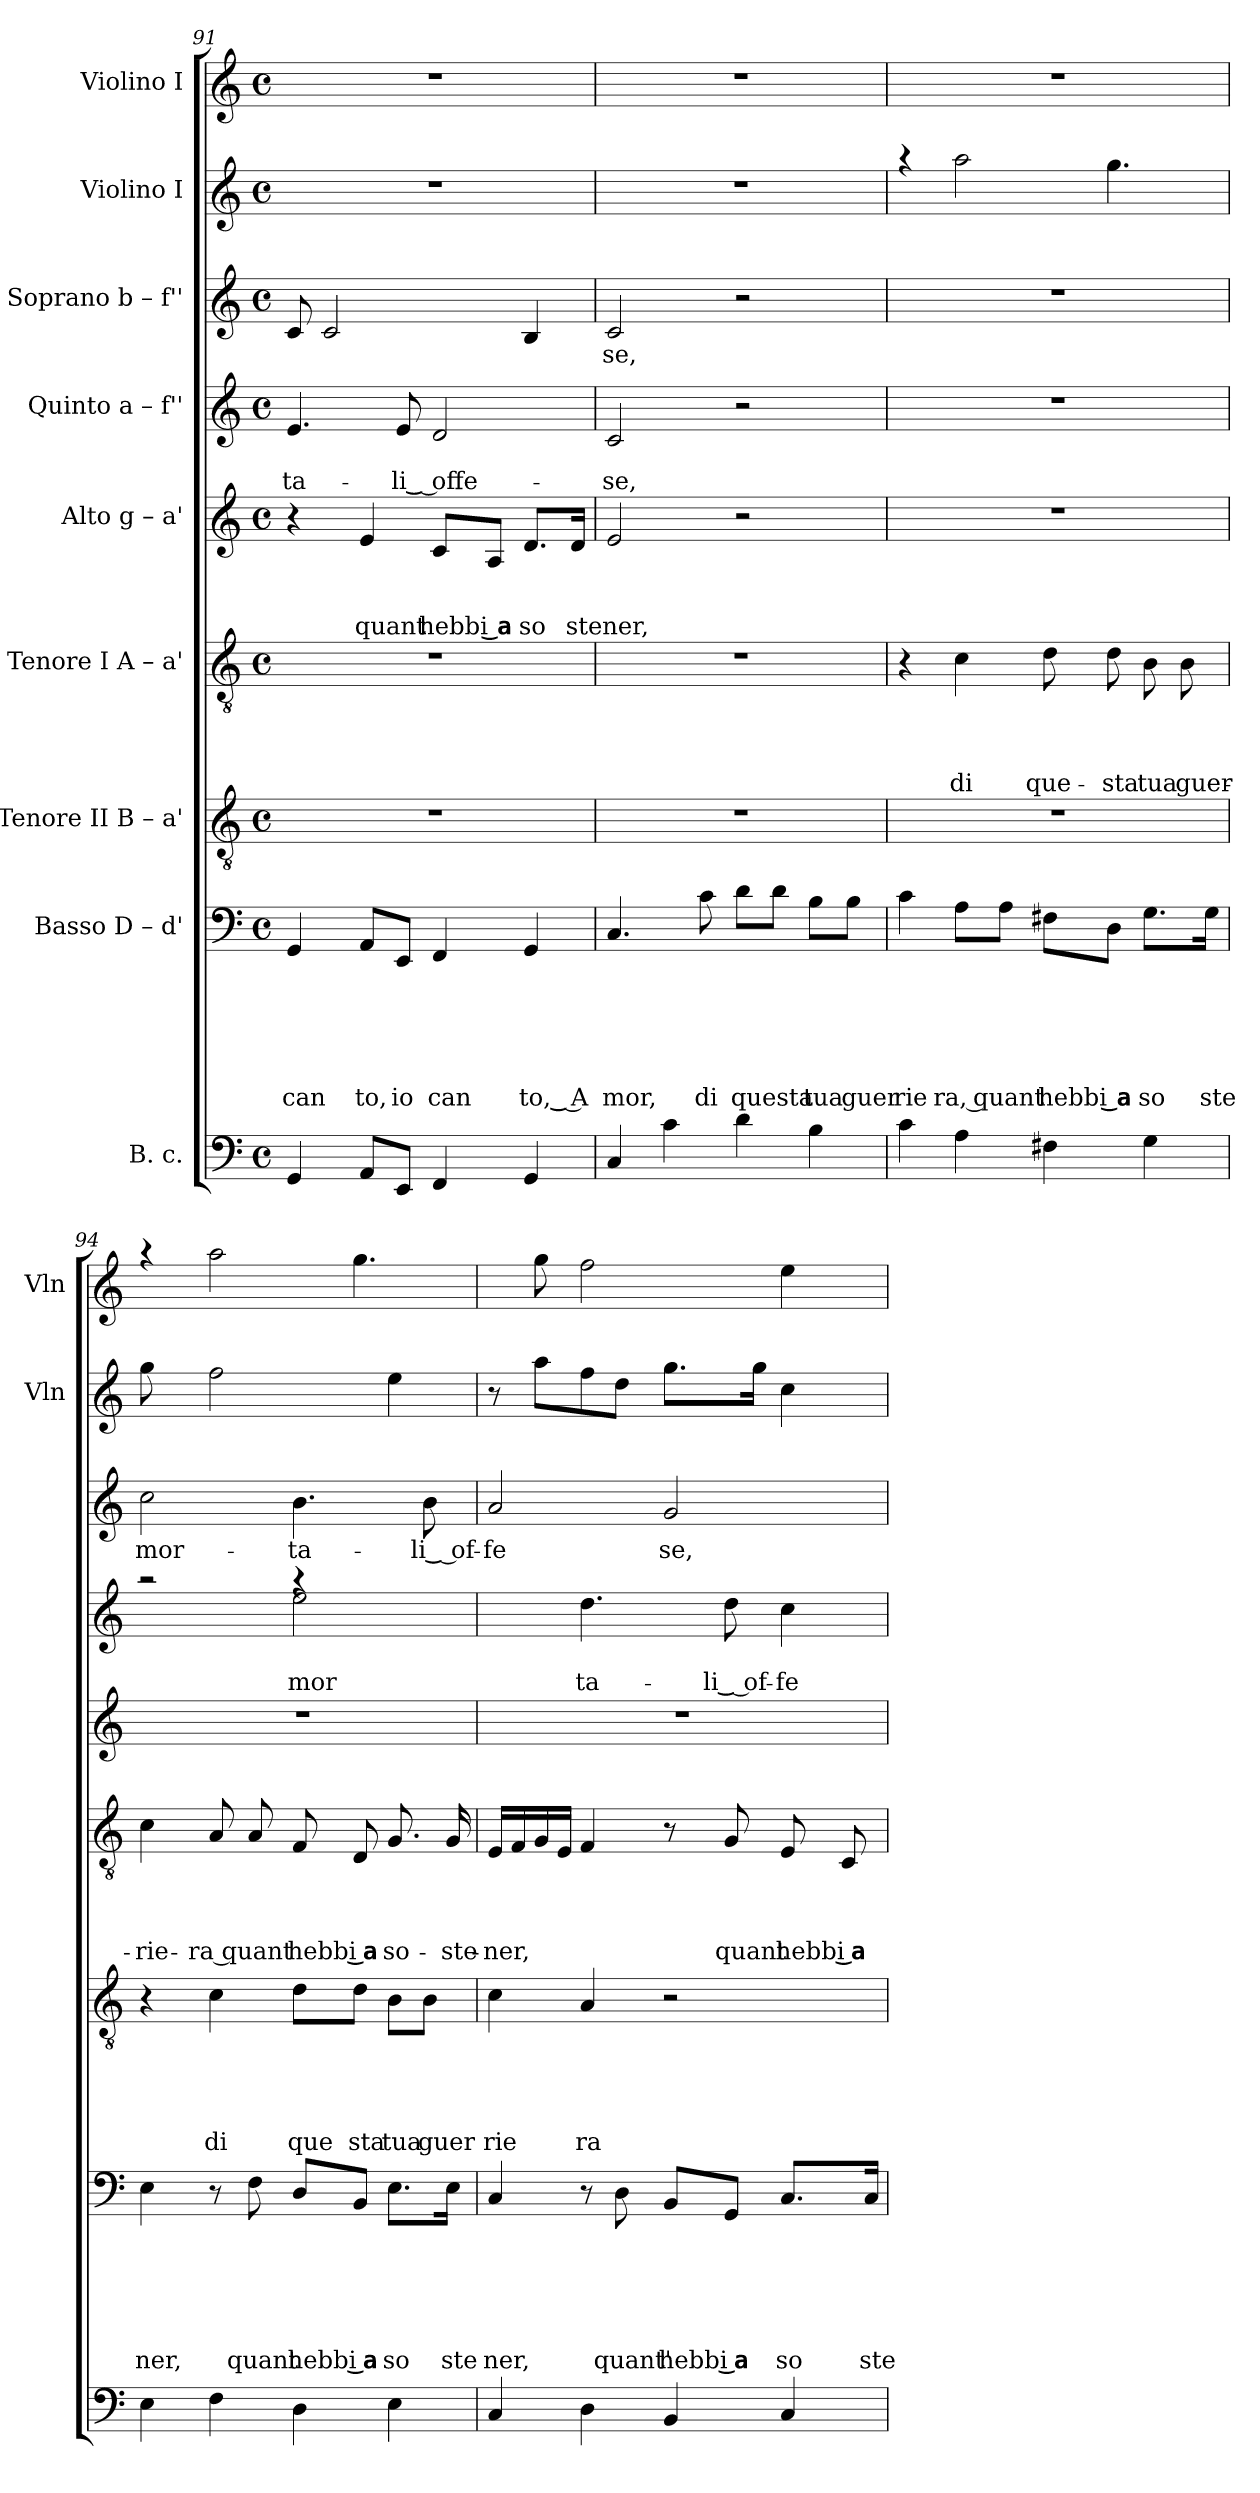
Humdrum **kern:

**kern	**kern	**text	**text	**text	**text	**text	**text	**kern	**text	**text	**text	**text	**text	**kern	**text	**text	**text	**text	**kern	**text	**text	**text	**kern	**text	**text	**kern	**text	**kern	**kern
*part9	*part8	*part8	*part8	*part8	*part8	*part8	*part8	*part7	*part7	*part7	*part7	*part7	*part7	*part6	*part6	*part6	*part6	*part6	*part5	*part5	*part5	*part5	*part4	*part4	*part4	*part3	*part3	*part2	*part1
*staff9	*staff8	*staff8	*staff8	*staff8	*staff8	*staff8	*staff8	*staff7	*staff7	*staff7	*staff7	*staff7	*staff7	*staff6	*staff6	*staff6	*staff6	*staff6	*staff5	*staff5	*staff5	*staff5	*staff4	*staff4	*staff4	*staff3	*staff3	*staff2	*staff1
*I"B. c.	*I"Basso D – d'	*	*	*	*	*	*	*I"Tenore II B – a'	*	*	*	*	*	*I"Tenore I A – a'	*	*	*	*	*I"Alto g – a'	*	*	*	*I"Quinto a – f''	*	*	*I"Soprano b – f''	*	*I"Violino I	*I"Violino I
*	*	*	*	*	*	*	*	*	*	*	*	*	*	*	*	*	*	*	*	*	*	*	*	*	*	*	*	*I'Vln	*I'Vln
!!LO:LB:g=z
*clefF4	*clefF4	*	*	*	*	*	*	*clefGv2	*	*	*	*	*	*clefGv2	*	*	*	*	*clefG2	*	*	*	*clefG2	*	*	*clefG2	*	*clefG2	*clefG2
*k[]	*k[]	*	*	*	*	*	*	*k[]	*	*	*	*	*	*k[]	*	*	*	*	*k[]	*	*	*	*k[]	*	*	*k[]	*	*k[]	*k[]
*C:	*C:	*	*	*	*	*	*	*C:	*	*	*	*	*	*C:	*	*	*	*	*C:	*	*	*	*C:	*	*	*C:	*	*C:	*C:
*M4/4	*M4/4	*	*	*	*	*	*	*M4/4	*	*	*	*	*	*M4/4	*	*	*	*	*M4/4	*	*	*	*M4/4	*	*	*M4/4	*	*M4/4	*M4/4
*met(c)	*met(c)	*	*	*	*	*	*	*met(c)	*	*	*	*	*	*met(c)	*	*	*	*	*met(c)	*	*	*	*met(c)	*	*	*met(c)	*	*met(c)	*met(c)
=91	=91	=91	=91	=91	=91	=91	=91	=91	=91	=91	=91	=91	=91	=91	=91	=91	=91	=91	=91	=91	=91	=91	=91	=91	=91	=91	=91	=91	=91
!	!	!	!	!	!	!	!LO:LY:b	!	!	!	!	!	!	!	!	!	!	!	!	!	!	!	!	!	!LO:LY:b	!	!	!	!
4GG/	4GG/	.	.	.	.	.	can	1r	.	.	.	.	.	1r	.	.	.	.	4r	.	.	.	4.e/	.	ta-	8c/	.	1r	1r
.	.	.	.	.	.	.	.	.	.	.	.	.	.	.	.	.	.	.	.	.	.	.	.	.	.	2c/	.	.	.
!	!	!	!	!	!	!	!LO:LY:b	!	!	!	!	!	!	!	!	!	!	!	!	!	!	!LO:LY:b	!	!	!	!	!	!	!
8AA/L	8AA/L	.	.	.	.	.	to,	.	.	.	.	.	.	.	.	.	.	.	4e/	.	.	quant	.	.	.	.	.	.	.
!	!	!	!	!	!	!	!LO:LY:b	!	!	!	!	!	!	!	!	!	!	!	!	!	!	!	!	!	!LO:LY:b:rj	!	!	!	!
8EE/J	8EE/J	.	.	.	.	.	io	.	.	.	.	.	.	.	.	.	.	.	.	.	.	.	8e/	.	-li‿ offe-	.	.	.	.
!	!	!	!	!	!	!	!LO:LY:b	!	!	!	!	!	!	!	!	!	!	!	!	!	!	!LO:LY:b	!	!	!	!	!	!	!
4FF/	4FF/	.	.	.	.	.	can	.	.	.	.	.	.	.	.	.	.	.	8c/L	.	.	hebbi	2d/	.	.	.	.	.	.
!	!	!	!	!	!	!	!	!	!	!	!	!	!	!	!	!	!	!	!	!	!	!LO:LY:b	!	!	!	!	!	!	!
.	.	.	.	.	.	.	.	.	.	.	.	.	.	.	.	.	.	.	8A/J	.	.	‿a	.	.	.	8ryy	.	.	.
!	!	!	!	!	!	!	!LO:LY:b:rj	!	!	!	!	!	!	!	!	!	!	!	!	!	!	!LO:LY:b	!	!	!	!	!	!	!
4GG/	4GG/	.	.	.	.	.	to,‿ A	.	.	.	.	.	.	.	.	.	.	.	8.d/L	.	.	so	.	.	.	4B/	.	.	.
!	!	!	!	!	!	!	!	!	!	!	!	!	!	!	!	!	!	!	!	!	!	!LO:LY:b	!	!	!	!	!	!	!
.	.	.	.	.	.	.	.	.	.	.	.	.	.	.	.	.	.	.	16d/Jk	.	.	ste	.	.	.	.	.	.	.
=92	=92	=92	=92	=92	=92	=92	=92	=92	=92	=92	=92	=92	=92	=92	=92	=92	=92	=92	=92	=92	=92	=92	=92	=92	=92	=92	=92	=92	=92
!	!	!	!	!	!	!	!LO:LY:b	!	!	!	!	!	!	!	!	!	!	!	!	!	!	!LO:LY:b	!	!	!LO:LY:b	!	!LO:LY:b	!	!
4C/	4.C/	.	.	.	.	.	mor,	1r	.	.	.	.	.	1r	.	.	.	.	2e/	.	.	ner,	2c/	.	-se,	2c/	se,	1r	1r
4c\	.	.	.	.	.	.	.	.	.	.	.	.	.	.	.	.	.	.	.	.	.	.	.	.	.	.	.	.	.
!	!	!	!	!	!	!	!LO:LY:b	!	!	!	!	!	!	!	!	!	!	!	!	!	!	!	!	!	!	!	!	!	!
.	8c\	.	.	.	.	.	di	.	.	.	.	.	.	.	.	.	.	.	.	.	.	.	.	.	.	.	.	.	.
!	!	!	!	!	!	!	!LO:LY:b	!	!	!	!	!	!	!	!	!	!	!	!	!	!	!	!	!	!	!	!	!	!
4d\	8d\L	.	.	.	.	.	questa	.	.	.	.	.	.	.	.	.	.	.	2r	.	.	.	2r	.	.	2r	.	.	.
.	8d\J	.	.	.	.	.	.	.	.	.	.	.	.	.	.	.	.	.	.	.	.	.	.	.	.	.	.	.	.
!	!	!	!	!	!	!	!LO:LY:b	!	!	!	!	!	!	!	!	!	!	!	!	!	!	!	!	!	!	!	!	!	!
4B\	8B\L	.	.	.	.	.	tua	.	.	.	.	.	.	.	.	.	.	.	.	.	.	.	.	.	.	.	.	.	.
!	!	!	!	!	!	!	!LO:LY:b	!	!	!	!	!	!	!	!	!	!	!	!	!	!	!	!	!	!	!	!	!	!
.	8B\J	.	.	.	.	.	guer	.	.	.	.	.	.	.	.	.	.	.	.	.	.	.	.	.	.	.	.	.	.
=93	=93	=93	=93	=93	=93	=93	=93	=93	=93	=93	=93	=93	=93	=93	=93	=93	=93	=93	=93	=93	=93	=93	=93	=93	=93	=93	=93	=93	=93
!	!	!	!	!	!	!	!LO:LY:b	!	!	!	!	!	!	!	!	!	!	!	!	!	!	!	!	!	!	!	!	!	!
*	*	*	*	*	*	*	*	*	*	*	*	*	*	*	*	*	*	*	*	*	*	*	*	*	*	*	*	*^	*
4c\	4c\	.	.	.	.	.	rie	1r	.	.	.	.	.	4r	.	.	.	.	1r	.	.	.	1r	.	.	1r	.	4raa	2ryy	1r
!	!	!	!	!	!	!	!LO:LY:b	!	!	!	!	!	!	!	!	!	!	!LO:LY:b	!	!	!	!	!	!	!	!	!	!	!	!
4A\	8A\L	.	.	.	.	.	ra, quant	.	.	.	.	.	.	4c\	.	.	.	di	.	.	.	.	.	.	.	.	.	2aa\	.	.
.	8A\J	.	.	.	.	.	.	.	.	.	.	.	.	.	.	.	.	.	.	.	.	.	.	.	.	.	.	.	.	.
!	!	!	!	!	!	!	!LO:LY:b	!	!	!	!	!	!	!	!	!	!	!LO:LY:b	!	!	!	!	!	!	!	!	!	!	!	!
4F#X\	8F#X\L	.	.	.	.	.	hebbi	.	.	.	.	.	.	8d\	.	.	.	que-	.	.	.	.	.	.	.	.	.	.	8ryy	.
!	!	!	!	!	!	!	!LO:LY:b	!	!	!	!	!	!	!	!	!	!	!LO:LY:b	!	!	!	!	!	!	!	!	!	!	!	!
.	8D\J	.	.	.	.	.	‿a	.	.	.	.	.	.	8d\	.	.	.	-sta	.	.	.	.	.	.	.	.	.	.	4.gg\	.
!	!	!	!	!	!	!	!LO:LY:b	!	!	!	!	!	!	!	!	!	!	!LO:LY:b	!	!	!	!	!	!	!	!	!	!	!	!
4G\	8.G\L	.	.	.	.	.	so	.	.	.	.	.	.	8B\	.	.	.	tua	.	.	.	.	.	.	.	.	.	4ryy	.	.
!	!	!	!	!	!	!	!	!	!	!	!	!	!	!	!	!	!	!LO:LY:b	!	!	!	!	!	!	!	!	!	!	!	!
.	.	.	.	.	.	.	.	.	.	.	.	.	.	8B\	.	.	.	guer-	.	.	.	.	.	.	.	.	.	.	.	.
!	!	!	!	!	!	!	!LO:LY:b	!	!	!	!	!	!	!	!	!	!	!	!	!	!	!	!	!	!	!	!	!	!	!
.	16G\Jk	.	.	.	.	.	ste	.	.	.	.	.	.	.	.	.	.	.	.	.	.	.	.	.	.	.	.	.	.	.
*	*	*	*	*	*	*	*	*	*	*	*	*	*	*	*	*	*	*	*	*	*	*	*	*	*	*	*	*v	*v	*
=94	=94	=94	=94	=94	=94	=94	=94	=94	=94	=94	=94	=94	=94	=94	=94	=94	=94	=94	=94	=94	=94	=94	=94	=94	=94	=94	=94	=94	=94
!	!	!	!	!	!	!	!LO:LY:b	!	!	!	!	!	!	!	!	!	!	!LO:LY:b	!	!	!	!	!	!	!	!	!LO:LY:b	!	!
*	*	*	*	*	*	*	*	*	*	*	*	*	*	*	*	*	*	*	*	*	*	*	*^	*	*	*	*	*	*^
4E\	4E\	.	.	.	.	.	ner,	4r	.	.	.	.	.	4c\	.	.	.	-rie-	1r	.	.	.	2raa	2ryy	.	.	2cc\	mor-	8gg\	4raa	2ryy
.	.	.	.	.	.	.	.	.	.	.	.	.	.	.	.	.	.	.	.	.	.	.	.	.	.	.	.	.	8ryy	.	.
!	!	!	!	!	!	!	!	!	!	!	!	!	!LO:LY:b	!	!	!	!	!LO:LY:b	!	!	!	!	!	!	!	!	!	!	!	!	!
4F\	8r	.	.	.	.	.	.	4c\	.	.	.	.	di	8A/	.	.	.	-ra quant	.	.	.	.	.	.	.	.	.	.	2ff\	2aa\	.
!	!	!	!	!	!	!	!LO:LY:b	!	!	!	!	!	!	!	!	!	!	!	!	!	!	!	!	!	!	!	!	!	!	!	!
.	8F\	.	.	.	.	.	quant	.	.	.	.	.	.	8A/	.	.	.	.	.	.	.	.	.	.	.	.	.	.	.	.	.
!	!	!	!	!	!	!	!LO:LY:b	!	!	!	!	!	!LO:LY:b	!	!	!	!	!LO:LY:b	!	!	!	!	!	!	!	!LO:LY:b	!	!LO:LY:b	!	!	!
4D\	8D/L	.	.	.	.	.	hebbi	8d\L	.	.	.	.	que	8F/	.	.	.	hebbi	.	.	.	.	4raa	2ee\	.	mor-	4.b\	-ta-	.	.	8ryy
!	!	!	!	!	!	!	!LO:LY:b	!	!	!	!	!	!LO:LY:b	!	!	!	!	!LO:LY:b	!	!	!	!	!	!	!	!	!	!	!	!	!
.	8BB/J	.	.	.	.	.	‿a	8d\J	.	.	.	.	sta	8D/	.	.	.	‿a	.	.	.	.	.	.	.	.	.	.	.	.	4.gg\
!	!	!	!	!	!	!	!LO:LY:b	!	!	!	!	!	!LO:LY:b	!	!	!	!	!LO:LY:b	!	!	!	!	!	!	!	!	!	!	!	!	!
4E\	8.E\L	.	.	.	.	.	so	8B\L	.	.	.	.	tua	8.G/	.	.	.	so-	.	.	.	.	4ryy	.	.	.	.	.	4ee\	4ryy	.
!	!	!	!	!	!	!	!	!	!	!	!	!	!LO:LY:b	!	!	!	!	!	!	!	!	!	!	!	!	!	!	!LO:LY:b:rj	!	!	!
.	.	.	.	.	.	.	.	8B\J	.	.	.	.	guer	.	.	.	.	.	.	.	.	.	.	.	.	.	8b\	-li‿ of-	.	.	.
!	!	!	!	!	!	!	!LO:LY:b	!	!	!	!	!	!	!	!	!	!	!LO:LY:b	!	!	!	!	!	!	!	!	!	!	!	!	!
.	16E\Jk	.	.	.	.	.	ste	.	.	.	.	.	.	16G/	.	.	.	-ste-	.	.	.	.	.	.	.	.	.	.	.	.	.
*	*	*	*	*	*	*	*	*	*	*	*	*	*	*	*	*	*	*	*	*	*	*	*v	*v	*	*	*	*	*	*v	*v
!!LO:PB:g=z
=95	=95	=95	=95	=95	=95	=95	=95	=95	=95	=95	=95	=95	=95	=95	=95	=95	=95	=95	=95	=95	=95	=95	=95	=95	=95	=95	=95	=95	=95
!	!	!	!	!	!	!	!LO:LY:b	!	!	!	!	!	!LO:LY:b	!	!	!	!	!LO:LY:b	!	!	!	!	!	!	!	!	!LO:LY:b	!	!
4C/	4C/	.	.	.	.	.	ner,	4c\	.	.	.	.	rie	16E/LL	.	.	.	-ner,	1r	.	.	.	4ryy	.	.	2a/	-fe	8r	8ryy
.	.	.	.	.	.	.	.	.	.	.	.	.	.	16F/	.	.	.	.	.	.	.	.	.	.	.	.	.	.	.
.	.	.	.	.	.	.	.	.	.	.	.	.	.	16G/	.	.	.	.	.	.	.	.	.	.	.	.	.	8aa\L	8gg\
.	.	.	.	.	.	.	.	.	.	.	.	.	.	16E/JJ	.	.	.	.	.	.	.	.	.	.	.	.	.	.	.
!	!	!	!	!	!	!	!	!	!	!	!	!	!LO:LY:b	!	!	!	!	!	!	!	!	!	!	!	!LO:LY:b	!	!	!	!
4D\	8r	.	.	.	.	.	.	4A/	.	.	.	.	ra	4F/	.	.	.	.	.	.	.	.	4.dd\	.	-ta-	.	.	8ff\	2ff\
!	!	!	!	!	!	!	!LO:LY:b	!	!	!	!	!	!	!	!	!	!	!	!	!	!	!	!	!	!	!	!	!	!
.	8D\	.	.	.	.	.	quant'	.	.	.	.	.	.	.	.	.	.	.	.	.	.	.	.	.	.	.	.	8dd\J	.
!	!	!	!	!	!	!	!LO:LY:b	!	!	!	!	!	!	!	!	!	!	!	!	!	!	!	!	!	!	!	!LO:LY:b	!	!
4BB/	8BB/L	.	.	.	.	.	hebbi	2r	.	.	.	.	.	8r	.	.	.	.	.	.	.	.	.	.	.	2g/	se,	8.gg\L	.
!	!	!	!	!	!	!	!LO:LY:b	!	!	!	!	!	!	!	!	!	!	!LO:LY:b	!	!	!	!	!	!	!LO:LY:b:rj	!	!	!	!
.	8GG/J	.	.	.	.	.	‿a	.	.	.	.	.	.	8G/	.	.	.	quant	.	.	.	.	8dd\	.	-li‿ of-	.	.	.	.
.	.	.	.	.	.	.	.	.	.	.	.	.	.	.	.	.	.	.	.	.	.	.	.	.	.	.	.	16gg\Jk	.
!	!	!	!	!	!	!	!LO:LY:b	!	!	!	!	!	!	!	!	!	!	!LO:LY:b	!	!	!	!	!	!	!LO:LY:b	!	!	!	!
4C/	8.C/L	.	.	.	.	.	so	.	.	.	.	.	.	8E/	.	.	.	hebbi	.	.	.	.	4cc\	.	-fe-	.	.	4cc\	4ee\
!	!	!	!	!	!	!	!	!	!	!	!	!	!	!	!	!	!	!LO:LY:b	!	!	!	!	!	!	!	!	!	!	!
.	.	.	.	.	.	.	.	.	.	.	.	.	.	8C/	.	.	.	‿a	.	.	.	.	.	.	.	.	.	.	.
!	!	!	!	!	!	!	!LO:LY:b	!	!	!	!	!	!	!	!	!	!	!	!	!	!	!	!	!	!	!	!	!	!
.	16C/Jk	.	.	.	.	.	ste	.	.	.	.	.	.	.	.	.	.	.	.	.	.	.	.	.	.	.	.	.	.
=	=	=	=	=	=	=	=	=	=	=	=	=	=	=	=	=	=	=	=	=	=	=	=	=	=	=	=	=	=
*-	*-	*-	*-	*-	*-	*-	*-	*-	*-	*-	*-	*-	*-	*-	*-	*-	*-	*-	*-	*-	*-	*-	*-	*-	*-	*-	*-	*-	*-
